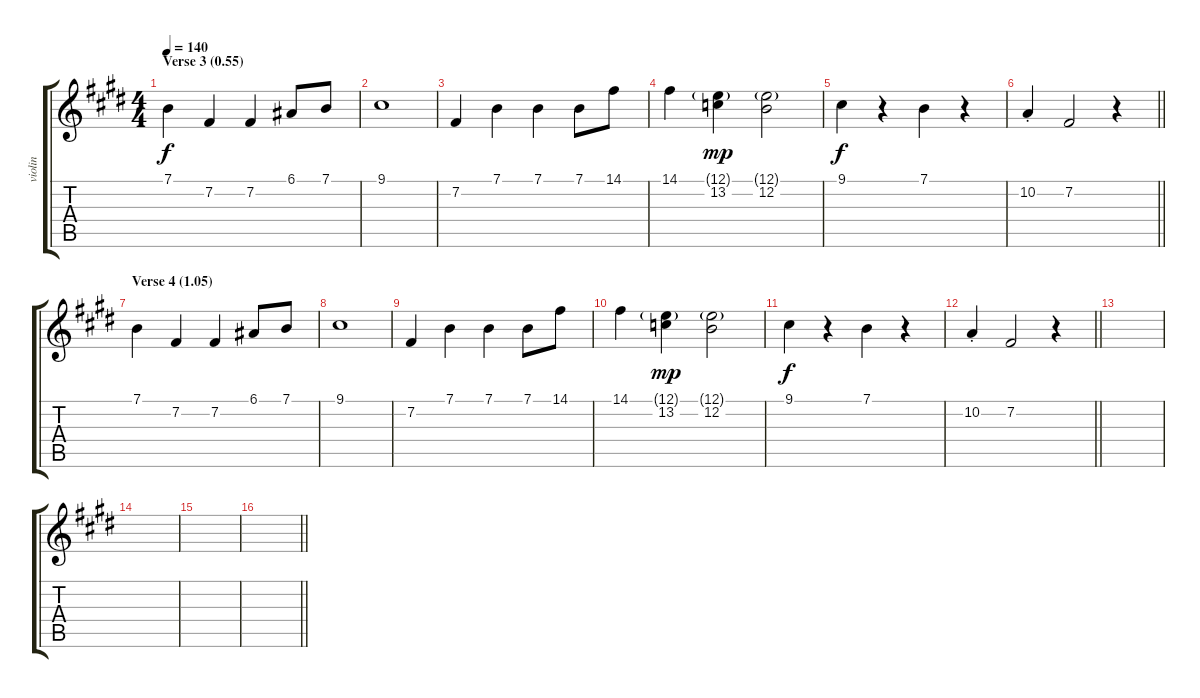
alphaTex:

\track ("violin" "violin") {instrument violin}
\staff {score tabs}
\tuning (E4 B3 G3 D3 A2 E2) {hide}
\ts (4 4)
\section ("" "Verse 3 (0.55)")
\tempo 140
\clef g2
\ks e
7.1.4{dy f} 7.2.4 7.2.4 6.1.8 7.1.8 |
9.1.1 |
7.2.4 7.1.4 7.1.4 7.1.8 14.1.8 |
14.1.4 (12.1{g} 13.2).4{dy mp} (12.1{g} 12.2).2 |
9.1.4{dy f} r.4 7.1.4 r.4 |
\barLineRight lightlight
10.2{st}.4 7.2.2 r.4 |
\section ("" "Verse 4 (1.05)")
7.1.4 7.2.4 7.2.4 6.1.8 7.1.8 |
9.1.1 |
7.2.4 7.1.4 7.1.4 7.1.8 14.1.8 |
14.1.4 (12.1{g} 13.2).4{dy mp} (12.1{g} 12.2).2 |
9.1.4{dy f} r.4 7.1.4 r.4 |
\barLineRight lightlight
10.2{st}.4 7.2.2 r.4 |
|
|
|
\barLineRight lightlight
